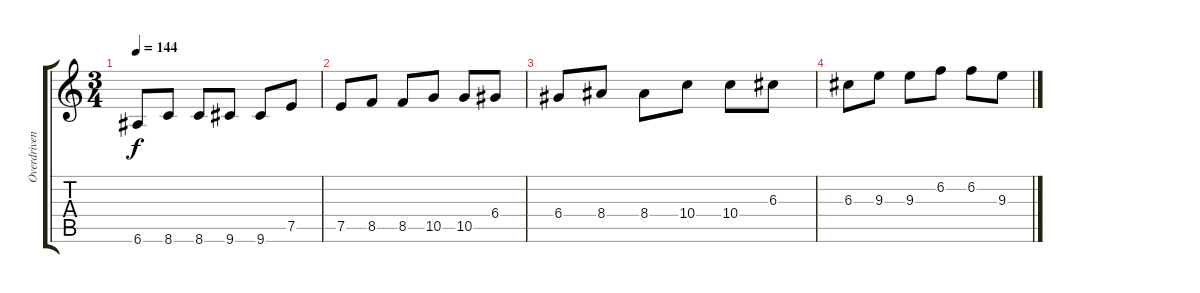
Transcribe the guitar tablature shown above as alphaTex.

\track ("Overdriven Guitar" "Overdriven") {instrument overdrivenguitar}
\staff {score tabs}
\tuning (E4 B3 G3 D3 A2 E2) {hide}
\ts (3 4)
\tempo 144
\clef g2
\ks c
6.6.8{dy f} 8.6.8 8.6.8 9.6.8 9.6.8 7.5.8 |
7.5.8 8.5.8 8.5.8 10.5.8 10.5.8 6.4.8 |
6.4.8 8.4.8 8.4.8 10.4.8 10.4.8 6.3.8 |
6.3.8 9.3.8 9.3.8 6.2.8 6.2.8 9.3.8
